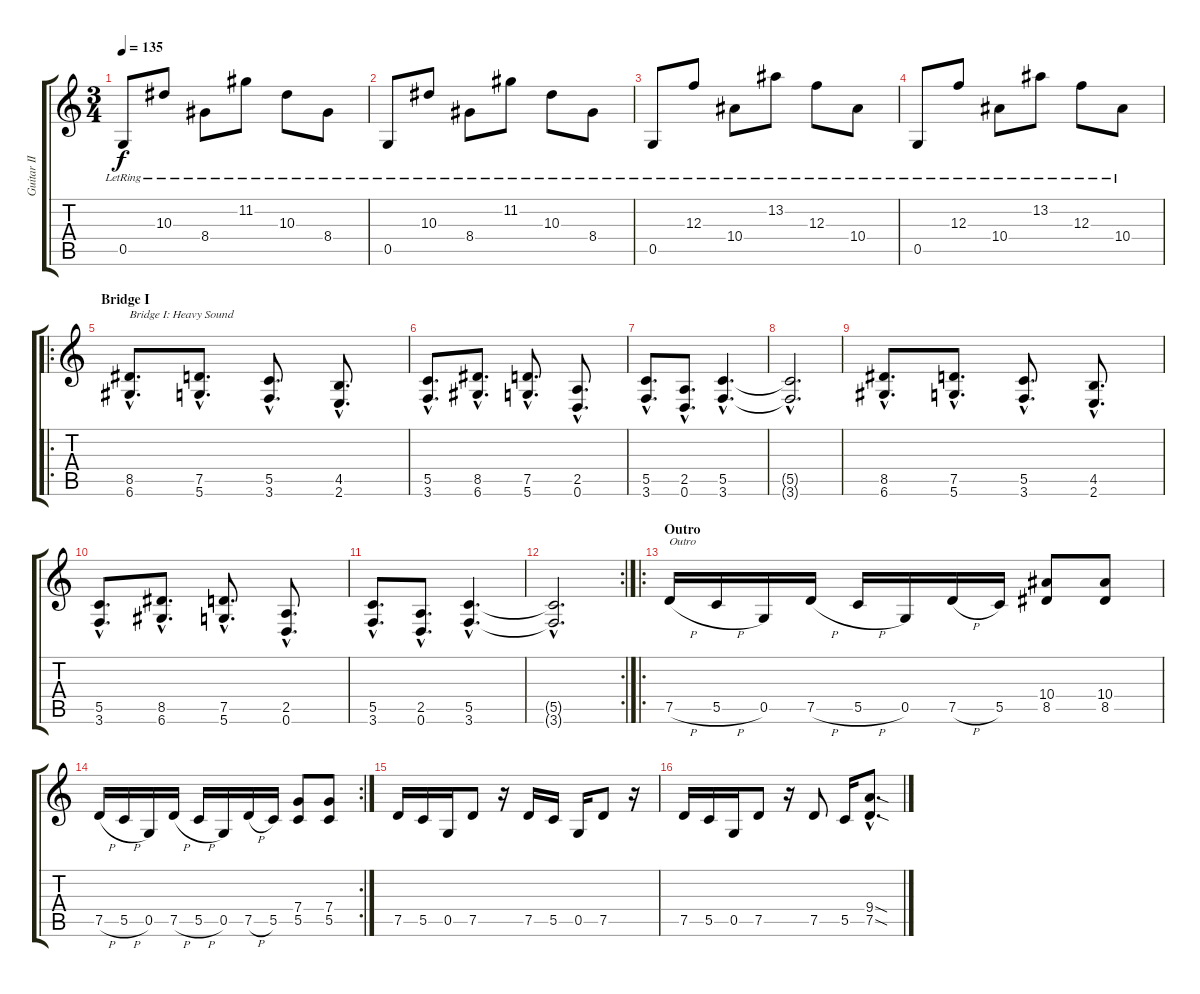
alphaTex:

\track ("Guitar II [Brent Hinds]" "Guitar II ") {instrument distortionguitar}
\staff {score tabs}
\tuning (D4 A3 F3 C3 G2 D2) {hide}
\ts (3 4)
\tempo 135
\clef g2
\ks c
0.5{lr}.8{dy f} 10.3{lr}.8 8.4{lr}.8 11.2{lr}.8 10.3{lr}.8 8.4{lr}.8 |
0.5{lr}.8 10.3{lr}.8 8.4{lr}.8 11.2{lr}.8 10.3{lr}.8 8.4{lr}.8 |
0.5{lr}.8 12.3{lr}.8 10.4{lr}.8 13.2{lr}.8 12.3{lr}.8 10.4{lr}.8 |
0.5{lr}.8 12.3{lr}.8 10.4{lr}.8 13.2{lr}.8 12.3{lr}.8 10.4{lr}.8 |
\ro
\section ("" "Bridge I")
(8.5{hac} 6.6{hac}).8{d txt "Bridge I: Heavy Sound" instrument distortionguitar} (7.5{hac} 5.6{hac}).8{d} (5.5{hac} 3.6{hac}).8{d} (4.5{hac} 2.6{hac}).8{d} |
(5.5{hac} 3.6{hac}).8{d} (8.5{hac} 6.6{hac}).8{d} (7.5{hac} 5.6{hac}).8{d} (2.5{hac} 0.6{hac}).8{d} |
(5.5{hac} 3.6{hac}).8{d} (2.5{hac} 0.6{hac}).8{d} (5.5{hac} 3.6{hac}).4{d} |
(5.5{hac t} 3.6{hac t}).2{d} |
(8.5{hac} 6.6{hac}).8{d} (7.5{hac} 5.6{hac}).8{d} (5.5{hac} 3.6{hac}).8{d} (4.5{hac} 2.6{hac}).8{d} |
(5.5{hac} 3.6{hac}).8{d} (8.5{hac} 6.6{hac}).8{d} (7.5{hac} 5.6{hac}).8{d} (2.5{hac} 0.6{hac}).8{d} |
(5.5{hac} 3.6{hac}).8{d} (2.5{hac} 0.6{hac}).8{d} (5.5{hac} 3.6{hac}).4{d} |
\rc 2
(5.5{hac t} 3.6{hac t}).2{d} |
\ro
\section ("" "Outro")
7.5{h}.16{txt "Outro"} 5.5{h}.16 0.5.16 7.5{h}.16 5.5{h}.16 0.5.16 7.5{h}.16 5.5.16 (10.4 8.5).8 (10.4 8.5).8 |
\rc 2
7.5{h}.16 5.5{h}.16 0.5.16 7.5{h}.16 5.5{h}.16 0.5.16 7.5{h}.16 5.5.16 (7.4 5.5).8 (7.4 5.5).8 |
7.5.16 5.5.16 0.5.16 7.5.8 r.16 7.5.16 5.5.16 0.5.16 7.5.8 r.16 |
7.5.16 5.5.16 0.5.16 7.5.8 r.16 7.5.8 5.5.16 (9.4{sod hac} 7.5{sod hac}).8{d}
